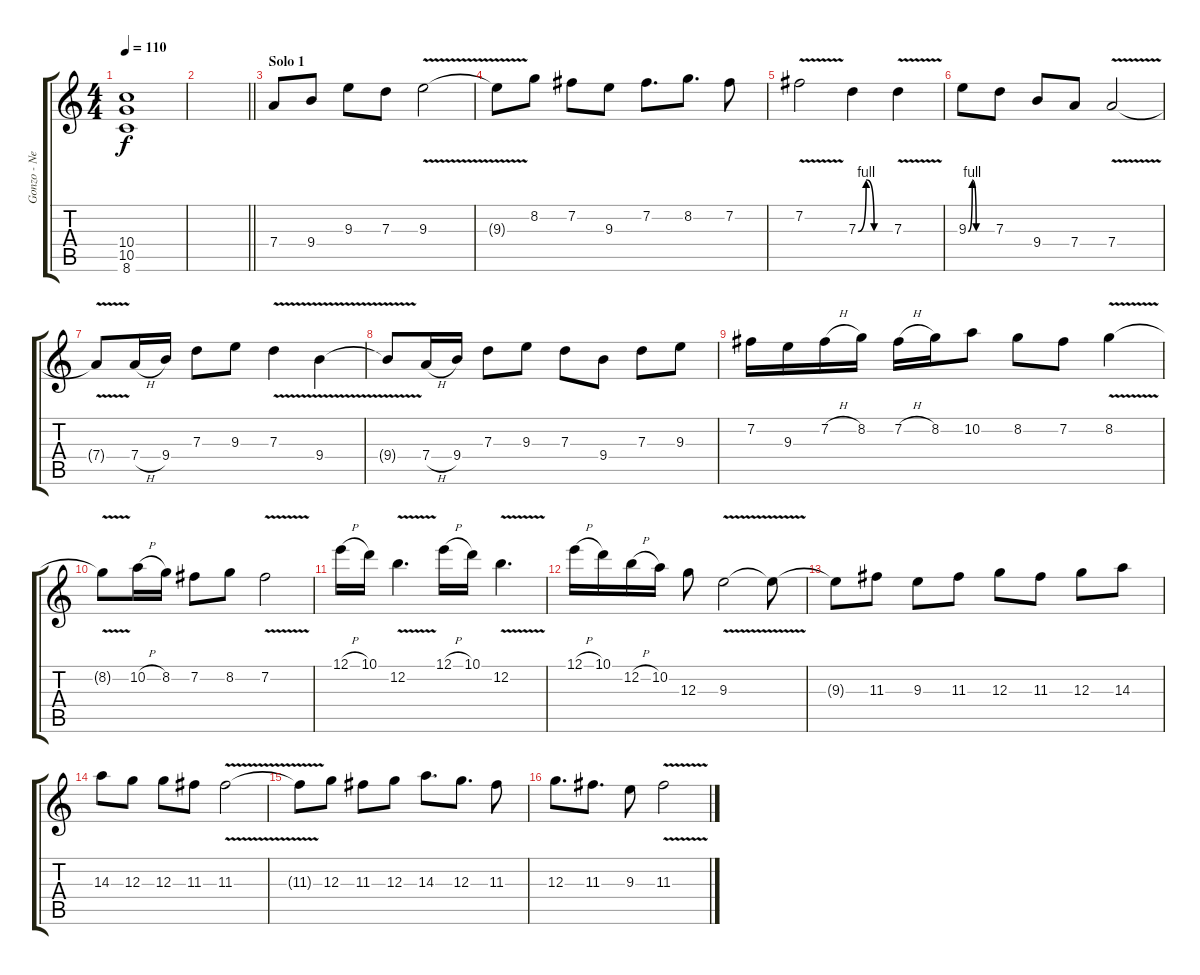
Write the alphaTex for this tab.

\track ("Gonzo - Neck 2" "Gonzo - Ne") {instrument distortionguitar}
\staff {score tabs}
\tuning (E4 B3 G3 D3 A2 E2) {hide}
\ts (4 4)
\tempo 110
\clef g2
\ks c
(10.4 10.5 8.6).1{dy f} |
\barLineRight lightlight
|
\section ("" "Solo 1")
7.4.8 9.4.8 9.3.8 7.3.8 9.3{v}.2 |
9.3{t}.8 8.2.8 7.2.8 9.3.8 7.2.8{d} 8.2.8{d} 7.2.8 |
7.2{v}.2 7.3{be (custom 0 0 15 4 30 0 60 0)}.4 7.3{v}.4 |
9.3{be (custom 0 0 10 4 20 0 60 0)}.8 7.3.8 9.4.8 7.4.8 7.4{v}.2 |
7.4{t}.8 7.4{h}.16 9.4.16 7.3.8 9.3.8 7.3{v}.4 9.4{v}.4 |
9.4{t}.8 7.4{h}.16 9.4.16 7.3.8 9.3.8 7.3.8 9.4.8 7.3.8 9.3.8 |
7.2.16 9.3.16 7.2{h}.16 8.2.16 7.2{h}.16 8.2.16 10.2.8 8.2.8 7.2.8 8.2{v}.4 |
8.2{t}.8 10.2{h}.16 8.2.16 7.2.8 8.2.8 7.2{v}.2 |
12.1{h}.16 10.1.16 12.2{v}.4{d} 12.1{h}.16 10.1.16 12.2{v}.4{d} |
12.1{h}.16 10.1.16 12.2{h}.16 10.2.16 12.3.8 9.3{v}.2 9.3{t}.8 |
9.3{t}.8 11.3.8 9.3.8 11.3.8 12.3.8 11.3.8 12.3.8 14.3.8 |
14.3.8 12.3.8 12.3.8 11.3.8 11.3{v}.2 |
11.3{t}.8 12.3.8 11.3.8 12.3.8 14.3.8{d} 12.3.8{d} 11.3.8 |
12.3.8{d} 11.3.8{d} 9.3.8 11.3{v}.2
